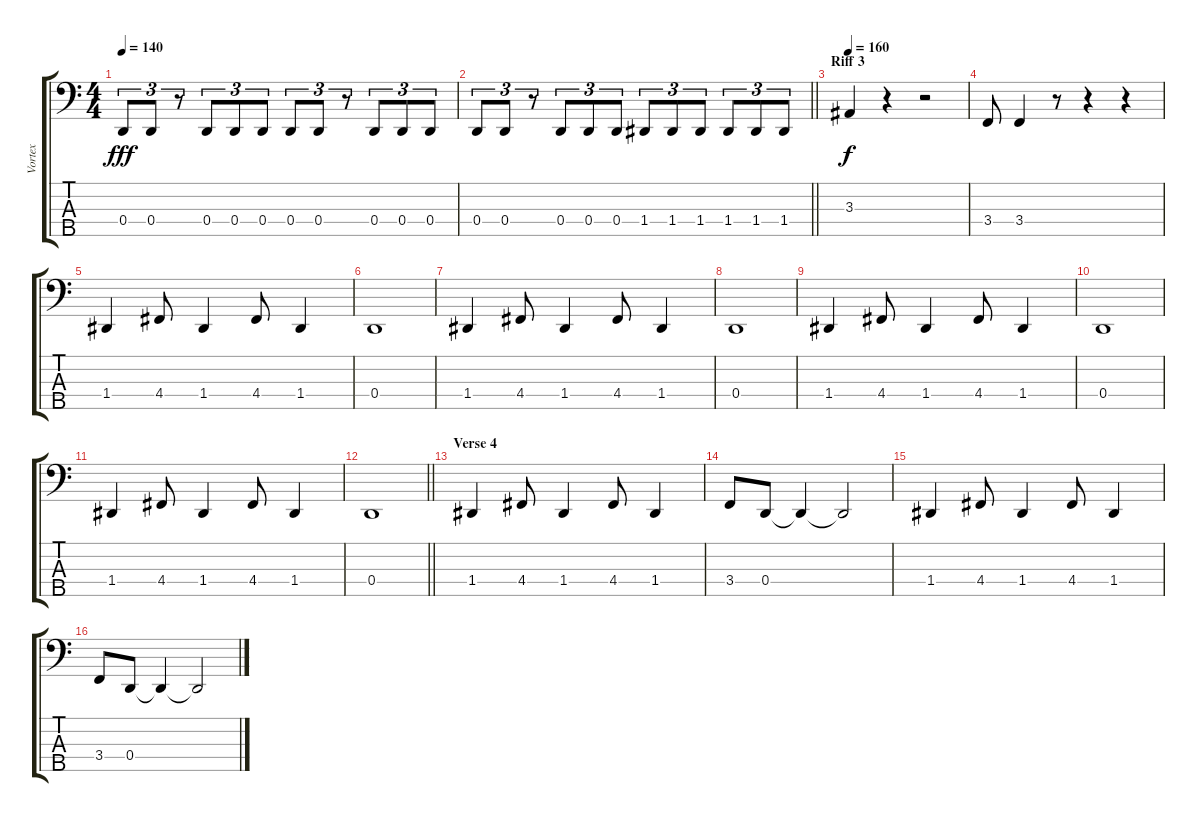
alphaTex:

\track ("Vortex" "Vortex") {instrument electricbassfinger}
\staff {score tabs}
\tuning (F2 C2 G1 D1 A0) {hide}
\ts (4 4)
\tempo 140
\clef f4
\ks c
0.4.8{tu (3 2) dy fff} 0.4.8{tu (3 2)} r.8{tu (3 2)} 0.4.8{tu (3 2)} 0.4.8{tu (3 2)} 0.4.8{tu (3 2)} 0.4.8{tu (3 2)} 0.4.8{tu (3 2)} r.8{tu (3 2)} 0.4.8{tu (3 2)} 0.4.8{tu (3 2)} 0.4.8{tu (3 2)} |
\barLineRight lightlight
0.4.8{tu (3 2)} 0.4.8{tu (3 2)} r.8{tu (3 2)} 0.4.8{tu (3 2)} 0.4.8{tu (3 2)} 0.4.8{tu (3 2)} 1.4.8{tu (3 2)} 1.4.8{tu (3 2)} 1.4.8{tu (3 2)} 1.4.8{tu (3 2)} 1.4.8{tu (3 2)} 1.4.8{tu (3 2)} |
\section ("" "Riff 3")
\tempo 160
3.3.4{dy f} r.4 r.2 |
3.4.8 3.4.4 r.8 r.4 r.4 |
1.4.4 4.4.8 1.4.4 4.4.8 1.4.4 |
0.4.1 |
1.4.4 4.4.8 1.4.4 4.4.8 1.4.4 |
0.4.1 |
1.4.4 4.4.8 1.4.4 4.4.8 1.4.4 |
0.4.1 |
1.4.4 4.4.8 1.4.4 4.4.8 1.4.4 |
\barLineRight lightlight
0.4.1 |
\section ("" "Verse 4")
1.4.4 4.4.8 1.4.4 4.4.8 1.4.4 |
3.4.8 0.4.8 0.4{t}.4 0.4{t}.2 |
1.4.4 4.4.8 1.4.4 4.4.8 1.4.4 |
3.4.8 0.4.8 0.4{t}.4 0.4{t}.2
